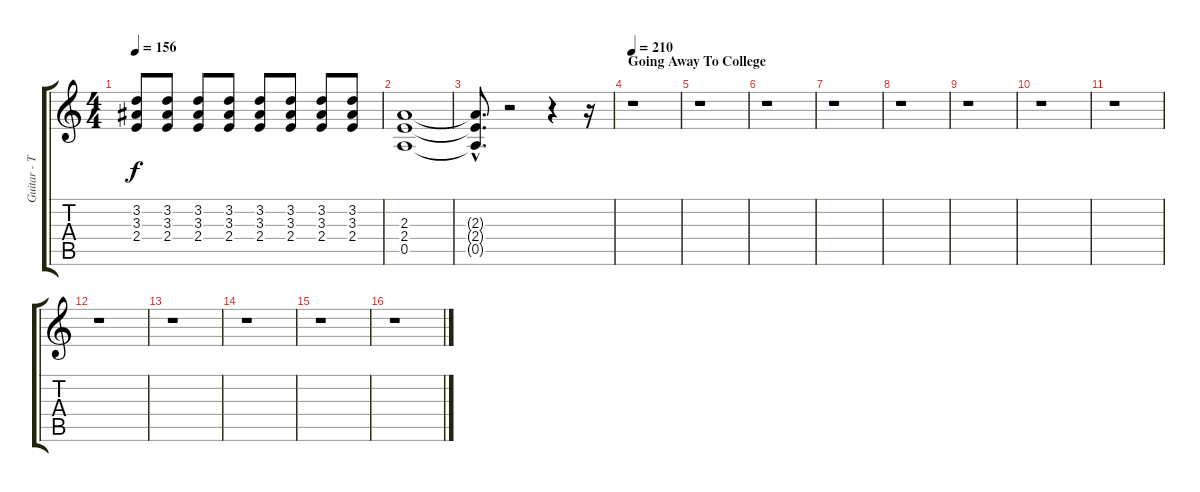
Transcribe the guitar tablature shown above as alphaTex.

\track ("Guitar - Tom Mattew Delonge" "Guitar - T") {instrument distortionguitar}
\staff {score tabs}
\tuning (E4 B3 G3 D3 A2 E2) {hide}
\ts (4 4)
\tempo 156
\clef g2
\ks c
(3.2 3.3 2.4).8{dy f} (3.2 3.3 2.4).8 (3.2 3.3 2.4).8 (3.2 3.3 2.4).8 (3.2 3.3 2.4).8 (3.2 3.3 2.4).8 (3.2 3.3 2.4).8 (3.2 3.3 2.4).8 |
(2.3 2.4 0.5).1 |
(2.3{hac t} 2.4{hac t} 0.5{hac t}).8{d} r.2 r.4 r.16 |
\section ("" "Going Away To College")
\tempo 210
r.1 |
r.1 |
r.1 |
r.1 |
r.1 |
r.1 |
r.1 |
r.1 |
r.1 |
r.1 |
r.1 |
r.1 |
r.1
